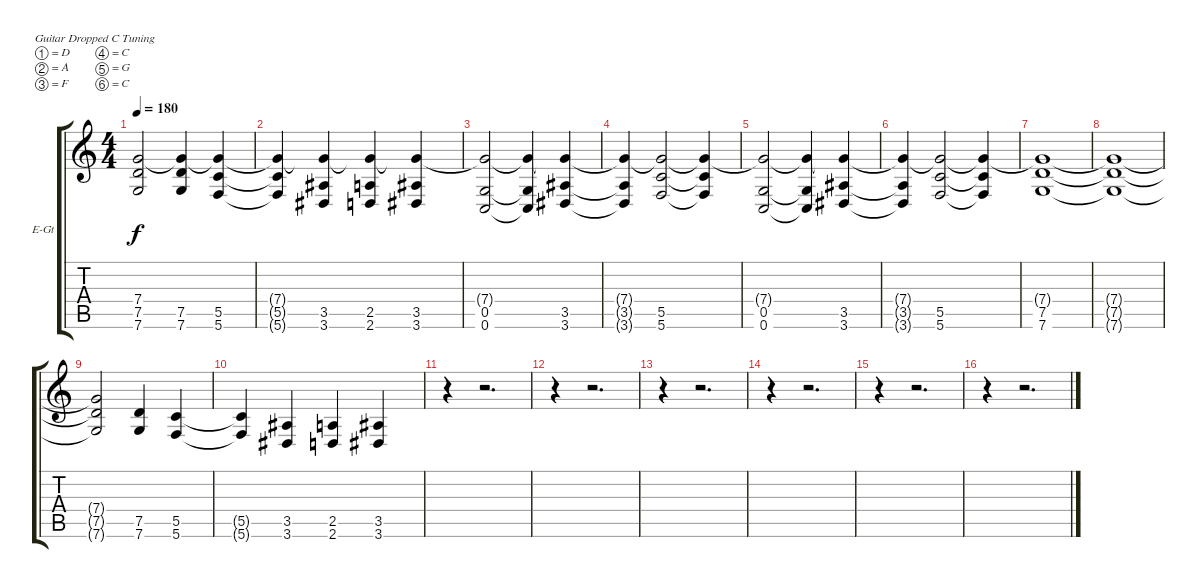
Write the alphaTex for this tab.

\bracketExtendMode groupsimilarinstruments
\firstSystemTrackNameOrientation horizontal
\otherSystemsTrackNameOrientation horizontal
\track ("Utwór 1" "E-Gt") {instrument distortionguitar}
\staff {score tabs}
\tuning (D4 A3 F3 C3 G2 C2)
\ts (4 4)
\tempo 180
\clef g2
\ks c
(7.4{t} 7.5{t} 7.6{t}).2{dy f} (7.5 7.6 7.4{t}).4 (5.5 5.6 7.4{t}).4 |
(5.5{t} 5.6{t} 7.4{t}).4 (3.5 3.6 7.4{t}).4 (2.5 2.6 7.4{t}).4 (3.5 3.6 7.4{t}).4 |
(0.5 0.6 7.4{t}).2 (0.5{t} 0.6{t} 7.4{t}).4 (3.5 3.6 7.4{t}).4 |
(3.5{t} 3.6{t} 7.4{t}).4 (5.5 5.6 7.4{t}).2 (5.5{t} 5.6{t} 7.4{t}).4 |
(0.5 0.6 7.4{t}).2 (0.5{t} 0.6{t} 7.4{t}).4 (3.5 3.6 7.4{t}).4 |
(3.5{t} 3.6{t} 7.4{t}).4 (5.5 5.6 7.4{t}).2 (5.5{t} 5.6{t} 7.4{t}).4 |
(7.5 7.6 7.4{t}).1 |
(7.5{t} 7.6{t} 7.4{t}).1 |
(7.4{t} 7.5{t} 7.6{t}).2 (7.5 7.6).4 (5.5 5.6).4 |
(5.5{t} 5.6{t}).4 (3.5 3.6).4 (2.5 2.6).4 (3.5 3.6).4 |
r.4 r.2{d} |
r.4 r.2{d} |
r.4 r.2{d} |
r.4 r.2{d} |
r.4 r.2{d} |
r.4 r.2{d}
